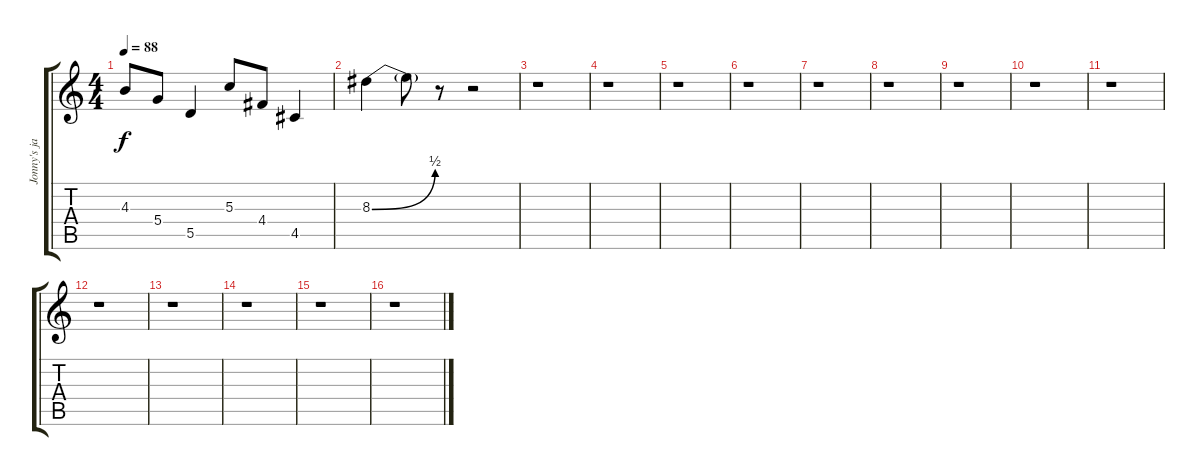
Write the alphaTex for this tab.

\track ("Jonny's jazz verse" "Jonny's ja") {instrument electricguitarjazz}
\staff {score tabs}
\tuning (E4 B3 G3 D3 A2 E2) {hide}
\ts (4 4)
\tempo 88
\clef g2
\ks c
4.3.8{dy f} 5.4.8 5.5.4 5.3.8 4.4.8 4.5.4 |
8.3{be (bend 0 0 60 2)}.4 8.3{t}.8 r.8 r.2 |
r.1 |
r.1 |
r.1 |
r.1 |
r.1 |
r.1 |
r.1 |
r.1 |
r.1 |
r.1 |
r.1 |
r.1 |
r.1 |
r.1
